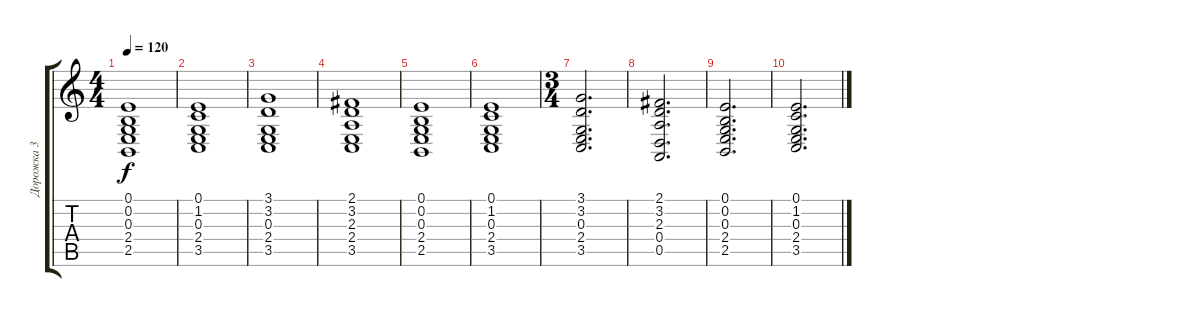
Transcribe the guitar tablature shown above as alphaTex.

\track ("Дорожка 3" "Дорожка 3") {instrument lead1square}
\staff {score tabs}
\tuning (E4 B3 G3 D3 A2 E2) {hide}
\ts (4 4)
\tempo 120
\clef g2
\ks c
(0.1 0.2 0.3 2.4 2.5).1{dy f} |
(0.1 1.2 0.3 2.4 3.5).1 |
(3.1 3.2 0.3 2.4 3.5).1 |
(2.1 3.2 2.3 2.4 3.5).1 |
(0.1 0.2 0.3 2.4 2.5).1 |
(0.1 1.2 0.3 2.4 3.5).1 |
\ts (3 4)
(3.1 3.2 0.3 2.4 3.5).2{d} |
(2.1 3.2 2.3 0.4 0.5).2{d} |
(0.1 0.2 0.3 2.4 2.5).2{d} |
(0.1 1.2 0.3 2.4 3.5).2{d}
